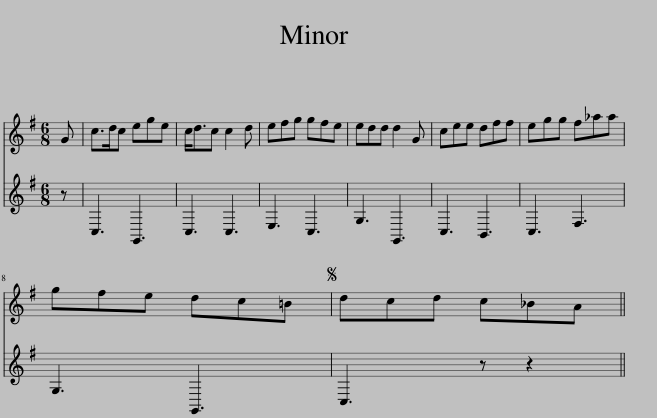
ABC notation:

X:1
%%score 1 2
L:1/8
M:6/8
I:linebreak $
K:Emin
V:1 treble
V:2 treble
V:1
 G | c>dc ege | c<dc c2 d | efg gfe | edd d2 G | %5
 cee dff | egg f_aa |$ gfe dc=B |S dcd c_BA || %9
V:2
 z | C,3 G,,3 | C,3 C,3 | E,3 C,3 | G,3 G,,3 | %5
 C,3 B,,3 | C,3 F,3 |$ G,3 G,,3 | C,3 z z2 || %9
